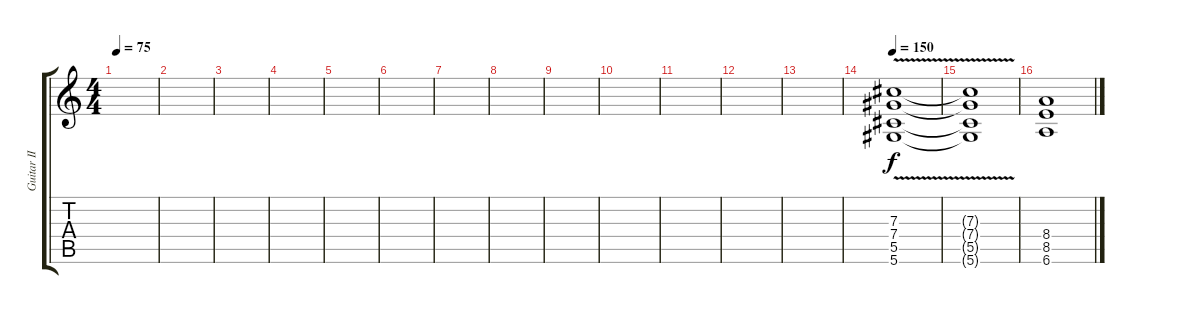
\track ("Guitar II" "Guitar II") {instrument distortionguitar}
\staff {score tabs}
\tuning (Eb4 Bb3 Gb3 Db3 Ab2 Eb2) {hide}
\ts (4 4)
\tempo 75
\clef g2
\ks c
|
|
|
|
|
|
|
|
|
|
|
|
|
\tempo 150
(7.3{v} 7.4{v} 5.5{v} 5.6{v}).1 |
(7.3{t} 7.4{t} 5.5{t} 5.6{t}).1 |
(8.4 8.5 6.6).1
